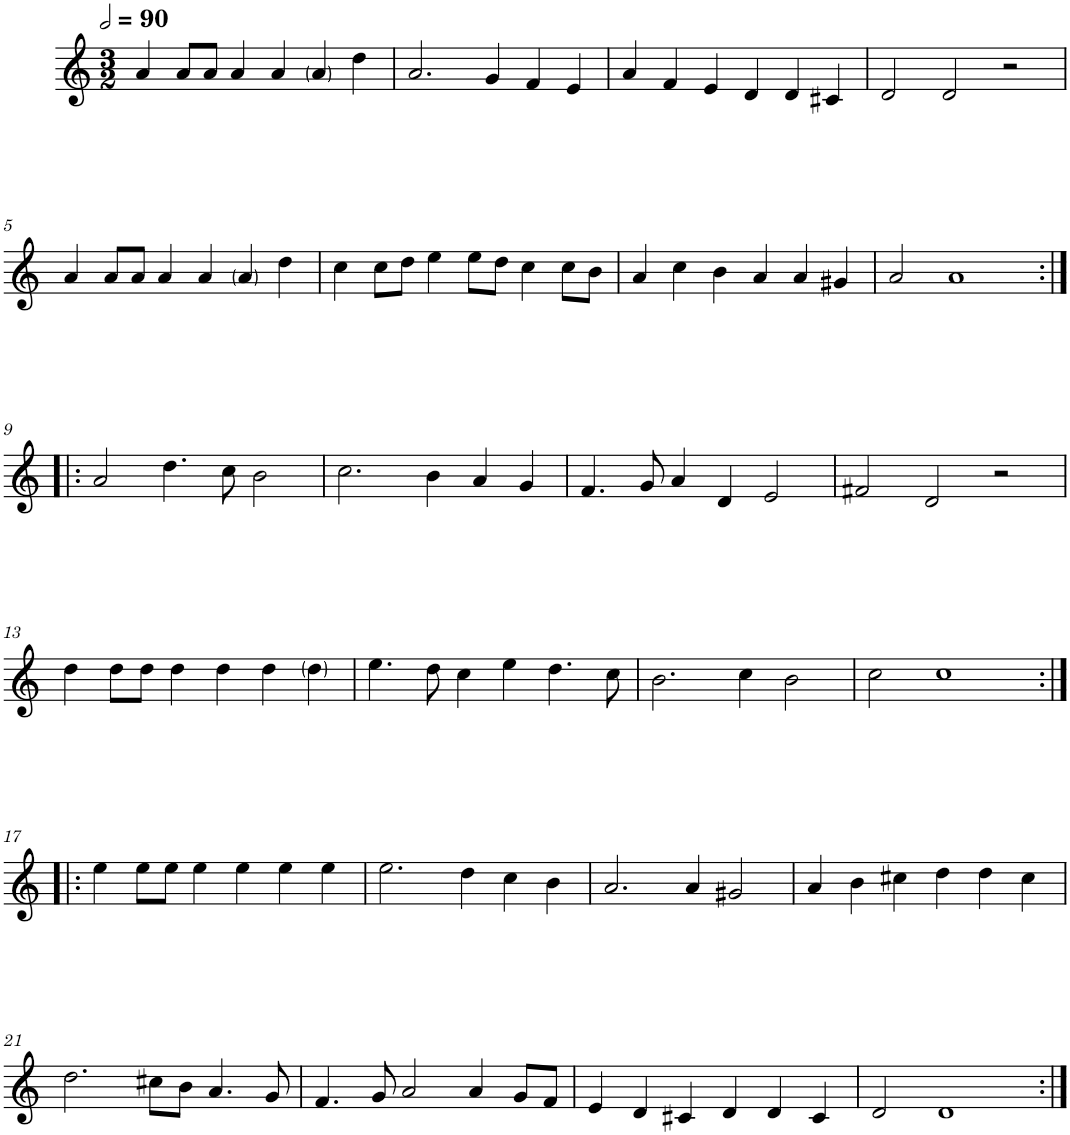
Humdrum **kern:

**kern
*part1
*staff1
*I"Cinq parties
*clefG2
*k[]
*M3/2
*MM180
=1
4a/
8a/L
8a/J
4a/
4a/
4a/
4dd\
=2
2.a/
4g/
4f/
4e/
=3
4a/
4f/
4e/
4d/
4d/
4c#X/
=4
2d/
2d/
2r
!!LO:LB:g=z
=5
4a/
8a/L
8a/J
4a/
4a/
4a/
4dd\
=6
4cc\
8cc\L
8dd\J
4ee\
8ee\L
8dd\J
4cc\
8cc\L
8b\J
=7
4a/
4cc\
4b\
4a/
4a/
4g#X/
=8
2a/
1a
!!LO:LB:g=z
=9:|!|:
2a/
4.dd\
8cc\
2b\
=10
2.cc\
4b\
4a/
4g/
=11
4.f/
8g/
4a/
4d/
2e/
=12
2f#X/
2d/
2r
!!LO:LB:g=z
=13
4dd\
8dd\L
8dd\J
4dd\
4dd\
4dd\
4dd\
=14
4.ee\
8dd\
4cc\
4ee\
4.dd\
8cc\
=15
2.b\
4cc\
2b\
=16
2cc\
1cc
!!LO:LB:g=z
=17:|!|:
4ee\
8ee\L
8ee\J
4ee\
4ee\
4ee\
4ee\
=18
2.ee\
4dd\
4cc\
4b\
=19
2.a/
4a/
2g#X/
=20
4a/
4b\
4cc#X\
4dd\
4dd\
4cc#\
!!LO:LB:g=z
=21
2.dd\
8cc#X\L
8b\J
4.a/
8g/
=22
4.f/
8g/
2a/
4a/
8g/L
8f/J
=23
4e/
4d/
4c#X/
4d/
4d/
4c#/
=24
2d/
1d
=:|!
*-
